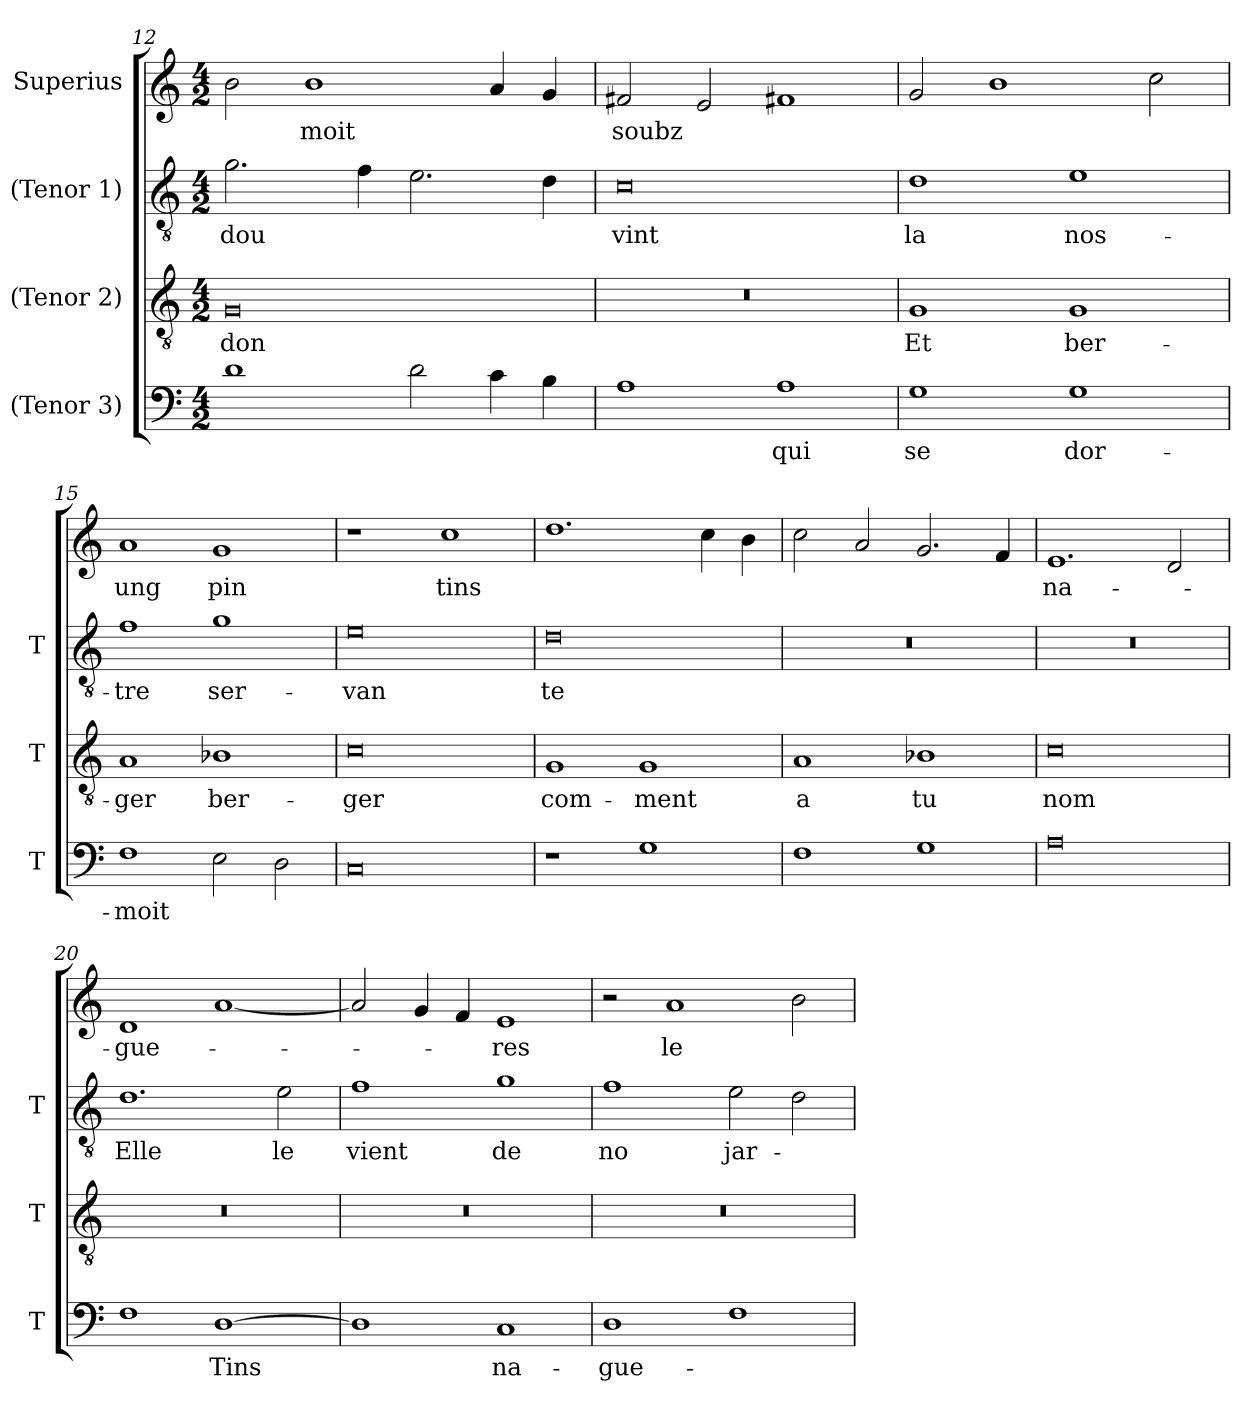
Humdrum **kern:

**kern	**text	**kern	**text	**kern	**text	**kern	**text
*part4	*part4	*part3	*part3	*part2	*part2	*part1	*part1
*staff4	*staff4	*staff3	*staff3	*staff2	*staff2	*staff1	*staff1
*I"(Tenor 3)	*	*I"(Tenor 2)	*	*I"(Tenor 1)	*	*I"Superius	*
*I'T	*	*I'T	*	*I'T	*	*	*
*clefF4	*	*clefGv2	*	*clefGv2	*	*clefG2	*
*M4/2	*	*M4/2	*	*M4/2	*	*M4/2	*
=12	=12	=12	=12	=12	=12	=12	=12
1d	.	0G	-don	2.g	-dou	2b	.
.	.	.	.	.	.	1b	-moit
.	.	.	.	4f	.	.	.
2d	.	.	.	2.e	.	.	.
4c	.	.	.	.	.	4a	.
4B	.	.	.	4d	.	4g	.
=13	=13	=13	=13	=13	=13	=13	=13
1A	.	0r	.	0c	-vint	2f#X	-soubz
.	.	.	.	.	.	2e	.
1A	-qui	.	.	.	.	1f#X	.
=14	=14	=14	=14	=14	=14	=14	=14
1G	-se	1G	-Et	1d	-la	2g	.
.	.	.	.	.	.	1b	.
1G	dor-	1G	ber-	1e	nos-	.	.
.	.	.	.	.	.	2cc	.
=15	=15	=15	=15	=15	=15	=15	=15
1F	-moit	1A	-ger	1f	-tre	1a	-ung
2E	.	1B-X	ber-	1g	ser-	1g	-pin
2D	.	.	.	.	.	.	.
=16	=16	=16	=16	=16	=16	=16	=16
0C	.	0c	-ger	0e	-van	1r	.
.	.	.	.	.	.	1cc	-tins
=17	=17	=17	=17	=17	=17	=17	=17
1r	.	1G	com-	0d	-te	1.dd	.
1G	.	1G	-ment	.	.	.	.
.	.	.	.	.	.	4cc	.
.	.	.	.	.	.	4b	.
=18	=18	=18	=18	=18	=18	=18	=18
1F	.	1A	-a	0r	.	2cc	.
.	.	.	.	.	.	2a	.
1G	.	1B-X	-tu	.	.	2.g	.
.	.	.	.	.	.	4f	.
=19	=19	=19	=19	=19	=19	=19	=19
0A	.	0c	-nom	0r	.	1.e	na-
.	.	.	.	.	.	2d	.
=20	=20	=20	=20	=20	=20	=20	=20
1F	.	0r	.	1.d	-Elle	1d	-gue-
[1D	-Tins	.	.	.	.	[1a	.
.	.	.	.	2e	-le	.	.
=21	=21	=21	=21	=21	=21	=21	=21
1D]	.	0r	.	1f	-vient	2a]	.
.	.	.	.	.	.	4g	.
.	.	.	.	.	.	4f	.
1C	na-	.	.	1g	-de	1e	-res
=22	=22	=22	=22	=22	=22	=22	=22
1D	-gue-	0r	.	1f	-no	2r	.
.	.	.	.	.	.	1a	-le
1F	.	.	.	2e	jar-	.	.
.	.	.	.	2d	.	2b	.
=	=	=	=	=	=	=	=
*-	*-	*-	*-	*-	*-	*-	*-
